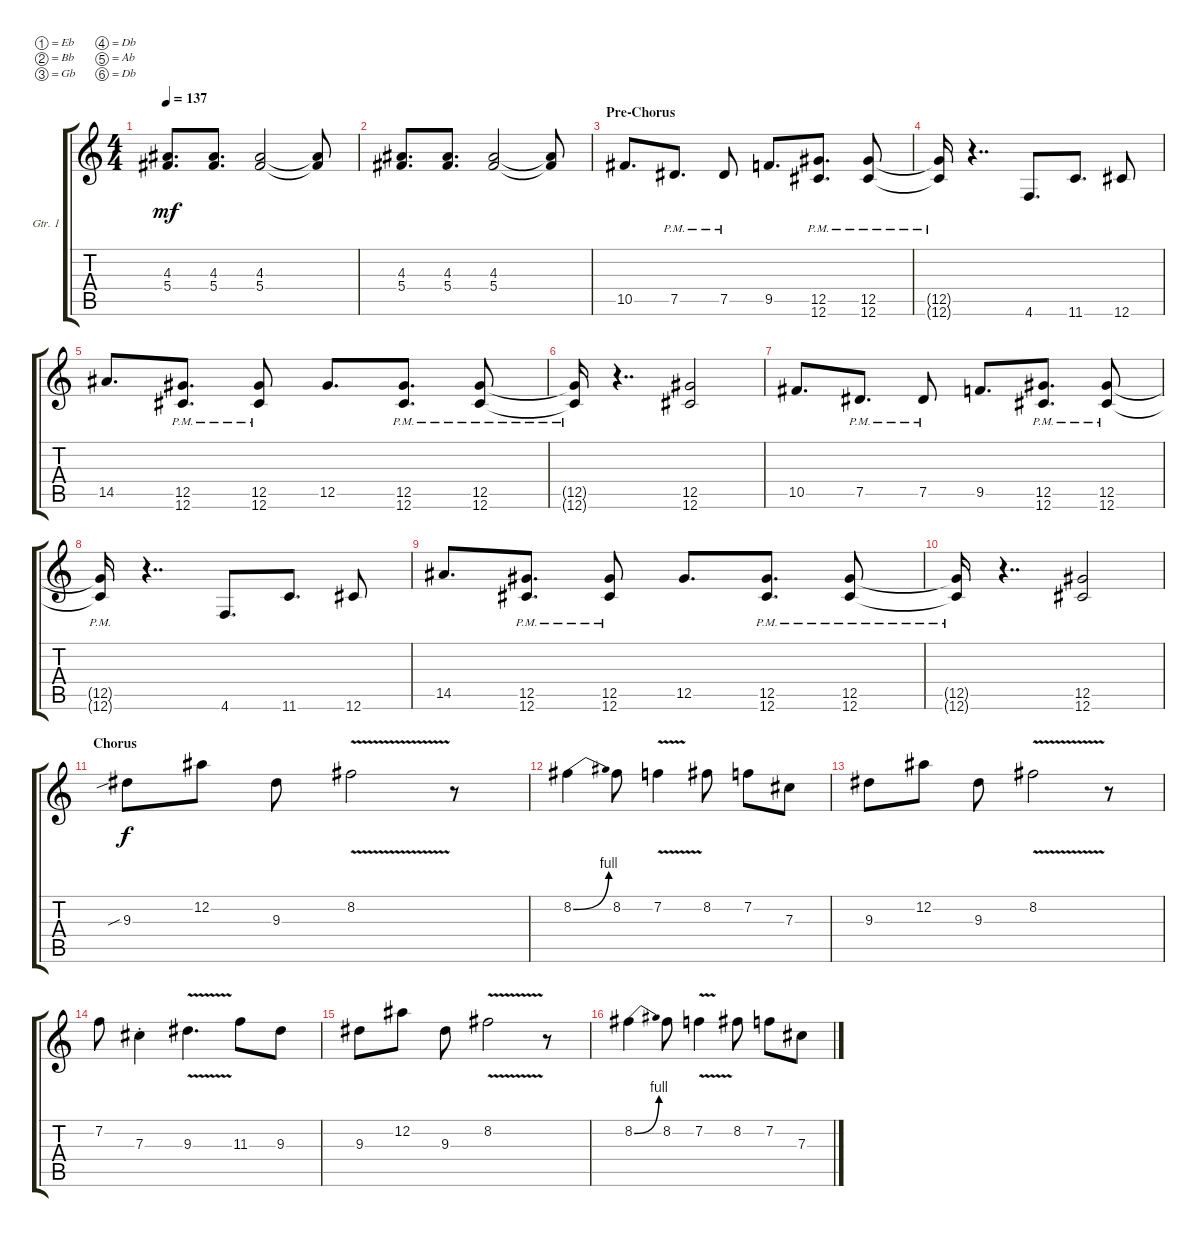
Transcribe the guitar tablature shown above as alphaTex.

\defaultSystemsLayout 4
\bracketExtendMode groupsimilarinstruments
\firstSystemTrackNameOrientation horizontal
\otherSystemsTrackNameOrientation horizontal
\track ("Lead - Paul Marc" "Gtr. 1") {instrument distortionguitar}
\staff {score tabs}
\tuning (Eb4 Bb3 Gb3 Db3 Ab2 Db2)
\ts (4 4)
\tempo 137
\clef g2
\ks c
(4.3 5.4).8{d dy mf} (5.4 4.3).8{d} (5.4 4.3).2 (5.4{t} 4.3{t}).8 |
(4.3 5.4).8{d} (5.4 4.3).8{d} (5.4 4.3).2 (5.4{t} 4.3{t}).8 |
\section ("" "Pre-Chorus")
10.5.8{d} 7.5{pm}.8{d} 7.5{pm}.8 9.5.8{d} (12.6{pm} 12.5{pm}).8{d} (12.6{pm} 12.5{pm}).8 |
(12.5{pm t} 12.6{pm t}).16 r.4{dd} 4.6.8{d} 11.6.8{d} 12.6.8 |
14.5.8{d} (12.6{pm} 12.5{pm}).8{d} (12.6{pm} 12.5{pm}).8 12.5.8{d} (12.6{pm} 12.5{pm}).8{d} (12.6{pm} 12.5{pm}).8 |
(12.6{pm t} 12.5{pm t}).16 r.4{dd} (12.5 12.6).2 |
10.5.8{d} 7.5{pm}.8{d} 7.5{pm}.8 9.5.8{d} (12.6{pm} 12.5{pm}).8{d} (12.6{pm} 12.5{pm}).8 |
(12.5{pm t} 12.6{pm t}).16 r.4{dd} 4.6.8{d} 11.6.8{d} 12.6.8 |
14.5.8{d} (12.6{pm} 12.5{pm}).8{d} (12.6{pm} 12.5{pm}).8 12.5.8{d} (12.6{pm} 12.5{pm}).8{d} (12.6{pm} 12.5{pm}).8 |
(12.6{pm t} 12.5{pm t}).16 r.4{dd} (12.5 12.6).2 |
\section ("" "Chorus")
9.3{sib}.8{dy f} 12.2.8 9.3.8 8.2{v}.2 r.8 |
8.2{be (bend 0 0 15 4)}.4 8.2.8 7.2{v}.4 8.2.8 7.2.8 7.3.8 |
9.3.8 12.2.8 9.3.8 8.2{v}.2 r.8 |
7.2.8 7.3{st}.4 9.3{v}.4{d} 11.3.8 9.3.8 |
9.3.8 12.2.8 9.3.8 8.2{v}.2 r.8 |
8.2{be (bend 0 0 15 4)}.4 8.2.8 7.2{v}.4 8.2.8 7.2.8 7.3.8
